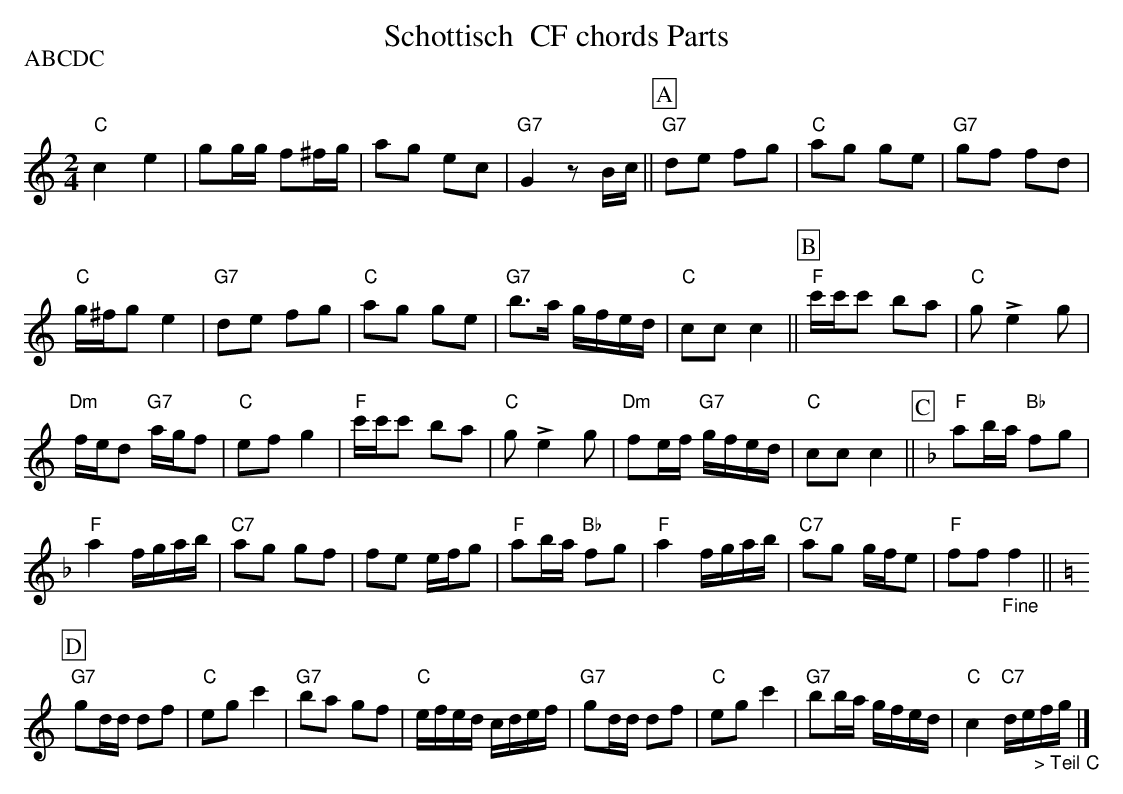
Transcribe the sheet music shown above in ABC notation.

X:1
T: Schottisch  CF chords Parts
P:ABCDC
M:2/4
L:1/16
K:C %%MIDI gchordon
"C"c4e4 | g2gg f2^fg | a2g2 e2c2 | "G7"G4z2Bc || [P:A] "G7"d2e2 f2g2 | "C"a2g2 g2e2 | "G7"g2f2 f2d2 |
"C"g^fg2e4 | "G7"d2e2 f2g2 | "C"a2g2 g2e2 | "G7"b3a gfed | "C"c2c2c4 || [P:B] "F"c'c'c'2 b2a2 | "C"g2+>+e4g2 |
"Dm"fed2 "G7"agf2 | "C"e2f2g4 | "F"c'c'c'2 b2a2 | "C"g2+>+e4g2 | "Dm"f2ef "G7"gfed | "C"c2c2c4 || [P:C] [K:F]  "F"a2ba "Bb"f2g2 |
"F"a4 fgab | "C7"a2g2 g2f2 | f2e2 efg2 | "F"a2ba "Bb"f2g2 | "F"a4 fgab | "C7"a2g2 gfe2 | "F"f2f2 "_Fine"f4 || [P:D] [K:C]
"G7"g2dd d2f2 | "C"e2g2c'4 | "G7"b2a2 g2f2 | "C"efed cdef | "G7"g2dd d2f2 | "C"e2g2 c'4 | "G7"b2ba gfed | "C"c4 "C7"de"_> Teil C"fg |]
